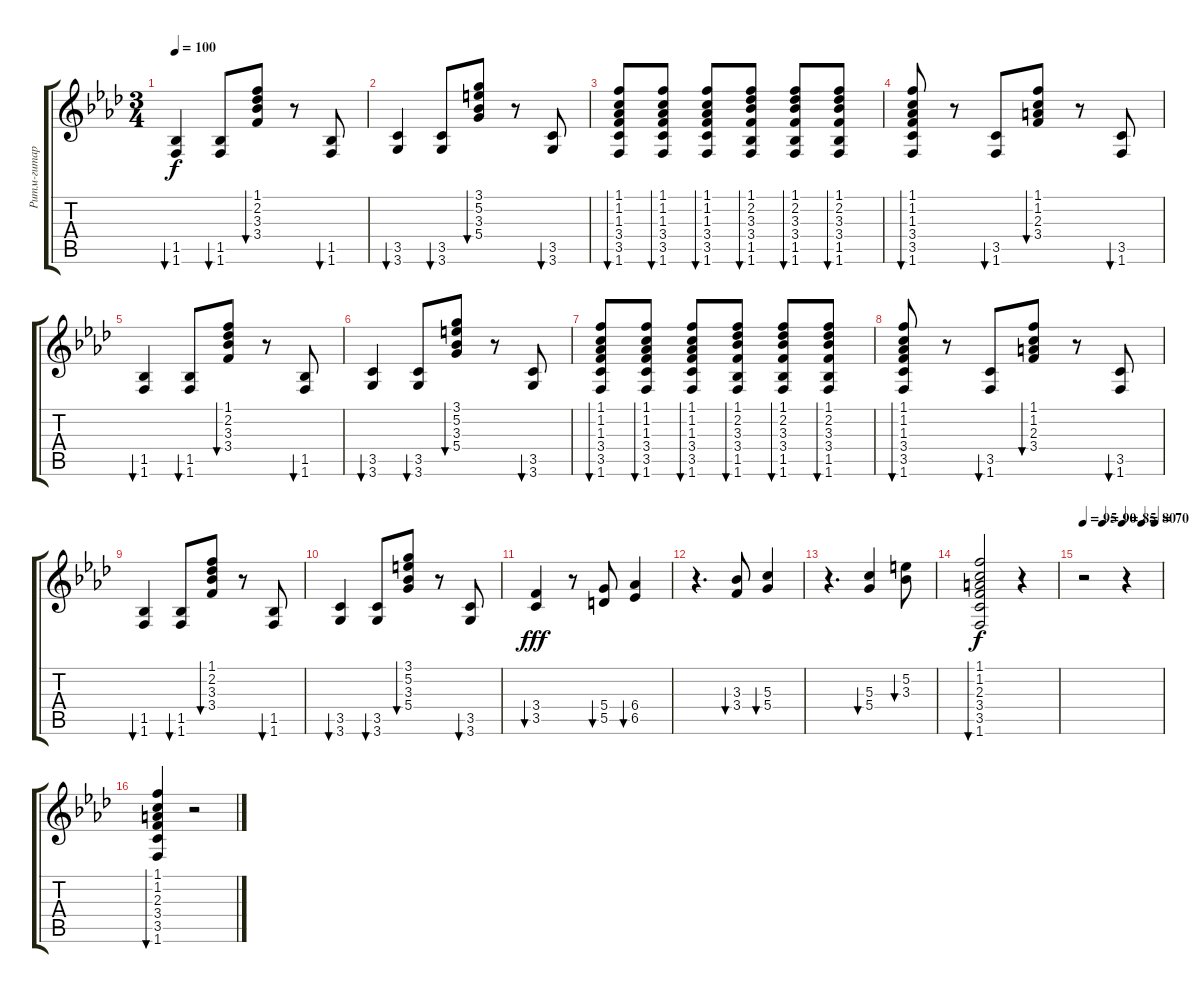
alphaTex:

\track ("Ритм-гитара" "Ритм-гитар") {instrument electricguitarclean}
\staff {score tabs}
\tuning (E4 B3 G3 D3 A2 E2) {hide}
\ts (3 4)
\tempo 100
\clef g2
\ks fminor
(1.5 1.6).4{bu 120 dy f} (1.5 1.6).8{bu 60} (1.1 2.2 3.3 3.4).8{bu 60} r.8 (1.5 1.6).8{bu 60} |
(3.5 3.6).4{bu 120} (3.5 3.6).8{bu 60} (3.1 5.2 3.3 5.4).8{bu 60} r.8 (3.5 3.6).8{bu 60} |
(1.1 1.2 1.3 3.4 3.5 1.6).8{bu 60} (1.1 1.2 1.3 3.4 3.5 1.6).8{bu 60} (1.1 1.2 1.3 3.4 3.5 1.6).8{bu 60} (1.1 2.2 3.3 3.4 1.5 1.6).8{bu 60} (1.1 2.2 3.3 3.4 1.5 1.6).8{bu 60} (1.1 2.2 3.3 3.4 1.5 1.6).8{bu 60} |
(1.1 1.2 1.3 3.4 3.5 1.6).8{bu 60} r.8 (3.5 1.6).8{bu 60} (1.1 1.2 2.3 3.4).8{bu 60} r.8 (3.5 1.6).8{bu 60} |
(1.5 1.6).4{bu 120} (1.5 1.6).8{bu 60} (1.1 2.2 3.3 3.4).8{bu 60} r.8 (1.5 1.6).8{bu 60} |
(3.5 3.6).4{bu 120} (3.5 3.6).8{bu 60} (3.1 5.2 3.3 5.4).8{bu 60} r.8 (3.5 3.6).8{bu 60} |
(1.1 1.2 1.3 3.4 3.5 1.6).8{bu 60} (1.1 1.2 1.3 3.4 3.5 1.6).8{bu 60} (1.1 1.2 1.3 3.4 3.5 1.6).8{bu 60} (1.1 2.2 3.3 3.4 1.5 1.6).8{bu 60} (1.1 2.2 3.3 3.4 1.5 1.6).8{bu 60} (1.1 2.2 3.3 3.4 1.5 1.6).8{bu 60} |
(1.1 1.2 1.3 3.4 3.5 1.6).8{bu 60} r.8 (3.5 1.6).8{bu 60} (1.1 1.2 2.3 3.4).8{bu 60} r.8 (3.5 1.6).8{bu 60} |
(1.5 1.6).4{bu 120} (1.5 1.6).8{bu 60} (1.1 2.2 3.3 3.4).8{bu 60} r.8 (1.5 1.6).8{bu 60} |
(3.5 3.6).4{bu 120} (3.5 3.6).8{bu 60} (3.1 5.2 3.3 5.4).8{bu 60} r.8 (3.5 3.6).8{bu 60} |
(3.4 3.5).4{bu 60 dy fff} r.8 (5.4 5.5).8{bu 60} (6.4 6.5).4{bu 60} |
r.4{d} (3.3 3.4).8{bu 60} (5.3 5.4).4{bu 60} |
r.4{d} (5.3 5.4).4{bu 60} (5.2 3.3).8{bu 60} |
(1.1 1.2 2.3 3.4 3.5 1.6).2{bu 120 dy f} r.4 |
\tempo 95
\tempo (90 0.25)
\tempo (85 0.5)
\tempo (80 0.75)
\tempo (70 0.9166666666666666)
r.2 r.4 |
(1.1 1.2 2.3 3.4 3.5 1.6).4{bu 120} r.2
